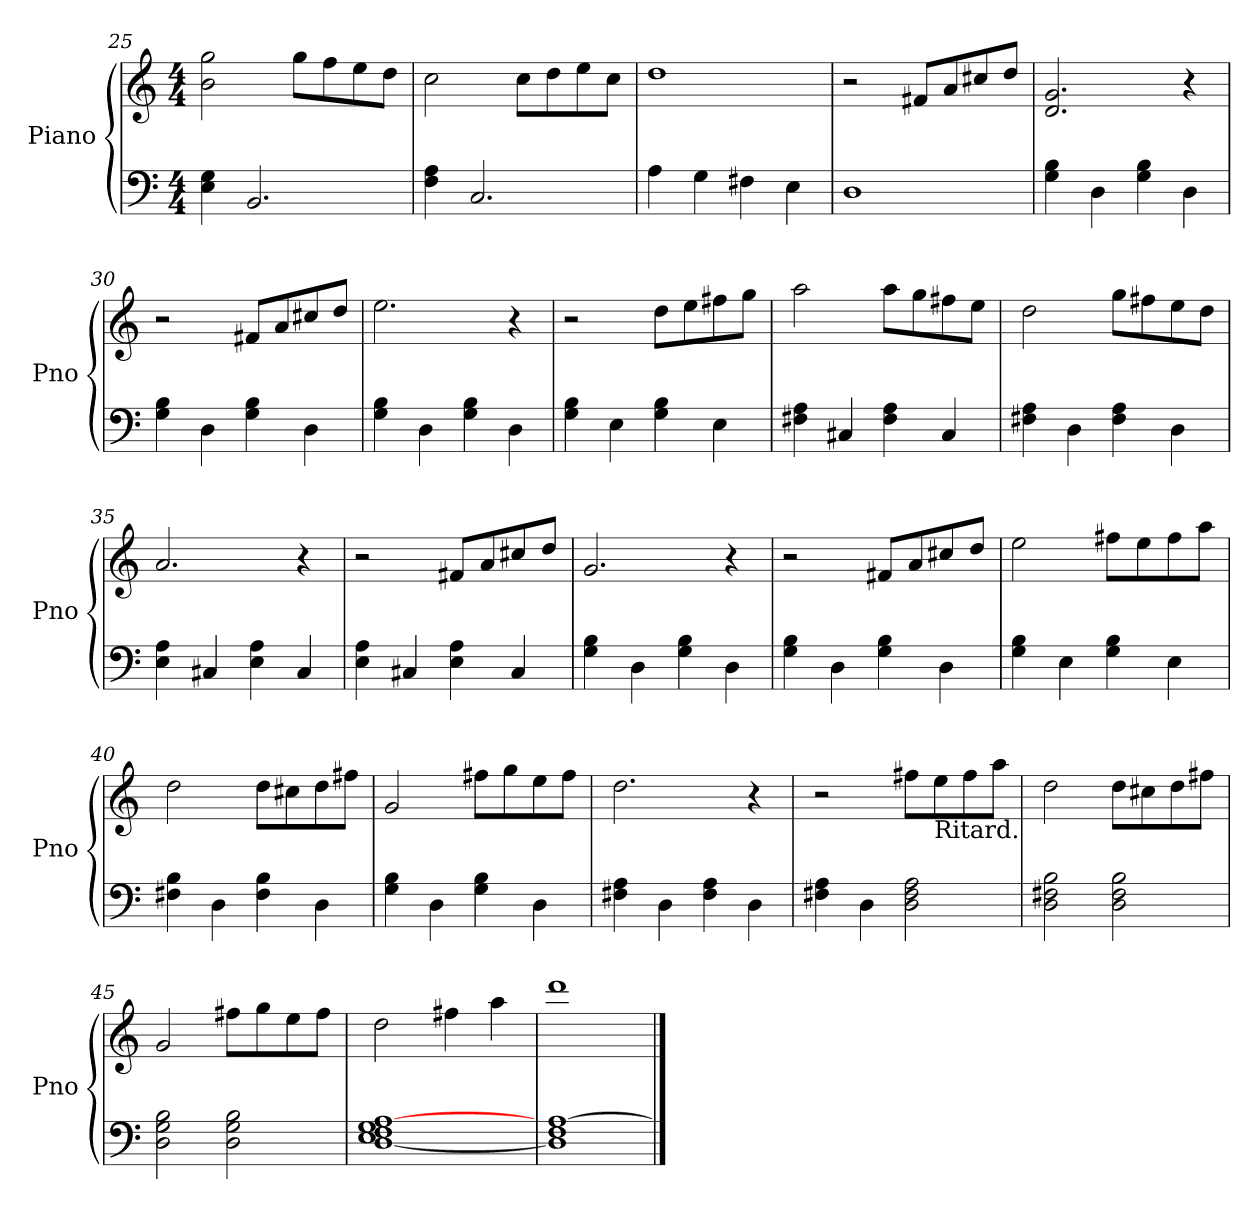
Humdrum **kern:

**kern	**kern
*part1	*part1
*staff2	*staff1
*I"Piano	*
*I'Pno	*
*clefF4	*clefG2
*M4/4	*M4/4
=25	=25
4E\ 4G\	2b\ 2gg\
2.BB/	.
.	8gg\L
.	8ff\
.	8ee\
.	8dd\J
!!LO:PB:g=z
=26	=26
4F\ 4A\	2cc\
2.C/	.
.	8cc\L
.	8dd\
.	8ee\
.	8cc\J
=27	=27
4A\	1dd
4G\	.
4F#X\	.
4E\	.
=28	=28
1D	2rcc
.	8f#X/L
.	8a/
.	8cc#X/
.	8dd/J
=29	=29
4G\ 4B\	2.d/ 2.g/
4D\	.
4G\ 4B\	.
4D\	4r
=30	=30
4G\ 4B\	2rcc
4D\	.
4G\ 4B\	8f#X/L
.	8a/
4D\	8cc#X/
.	8dd/J
!!LO:LB:g=z
=31	=31
4G\ 4B\	2.ee\
4D\	.
4G\ 4B\	.
4D\	4r
=32	=32
4G\ 4B\	2rcc
4E\	.
4G\ 4B\	8dd\L
.	8ee\
4E\	8ff#X\
.	8gg\J
=33	=33
4F#X\ 4A\	2aa\
4C#X/	.
4F#\ 4A\	8aa\L
.	8gg\
4C#/	8ff#X\
.	8ee\J
=34	=34
4F#X\ 4A\	2dd\
4D\	.
4F#\ 4A\	8gg\L
.	8ff#X\
4D\	8ee\
.	8dd\J
=35	=35
4E\ 4A\	2.a/
4C#X/	.
4E\ 4A\	.
4C#/	4r
!!LO:LB:g=z
=36	=36
4E\ 4A\	2rcc
4C#X/	.
4E\ 4A\	8f#X/L
.	8a/
4C#/	8cc#X/
.	8dd/J
=37	=37
4G\ 4B\	2.g/
4D\	.
4G\ 4B\	.
4D\	4r
=38	=38
4G\ 4B\	2rcc
4D\	.
4G\ 4B\	8f#X/L
.	8a/
4D\	8cc#X/
.	8dd/J
=39	=39
4G\ 4B\	2ee\
4E\	.
4G\ 4B\	8ff#X\L
.	8ee\
4E\	8ff#\
.	8aa\J
=40	=40
4F#X\ 4B\	2dd\
4D\	.
4F#\ 4B\	8dd\L
.	8cc#X\
4D\	8dd\
.	8ff#X\J
!!LO:LB:g=z
=41	=41
4G\ 4B\	2g/
4D\	.
4G\ 4B\	8ff#X\L
.	8gg\
4D\	8ee\
.	8ff#\J
=42	=42
4F#X\ 4A\	2.dd\
4D\	.
4F#\ 4A\	.
4D\	4r
=43	=43
4F#X\ 4A\	2rcc
4D\	.
2D\ 2F#\ 2A\	8ff#X\L
!	!LO:TX:b:t=Ritard.
.	8ee\
.	8ff#\
.	8aa\J
=44	=44
2D\ 2F#X\ 2B\	2dd\
2D\ 2F#\ 2B\	8dd\L
.	8cc#X\
.	8dd\
.	8ff#X\J
=45	=45
2D\ 2G\ 2B\	2g/
2D\ 2G\ 2B\	8ff#X\L
.	8gg\
.	8ee\
.	8ff#\J
!!LO:LB:g=z
=46	=46
[<1D 1E 1F 1G [>1A	2dd\
.	4ff#X\
.	4aa\
=47	=47
1D] 1F [1A	1ddd
==	==
*-	*-
